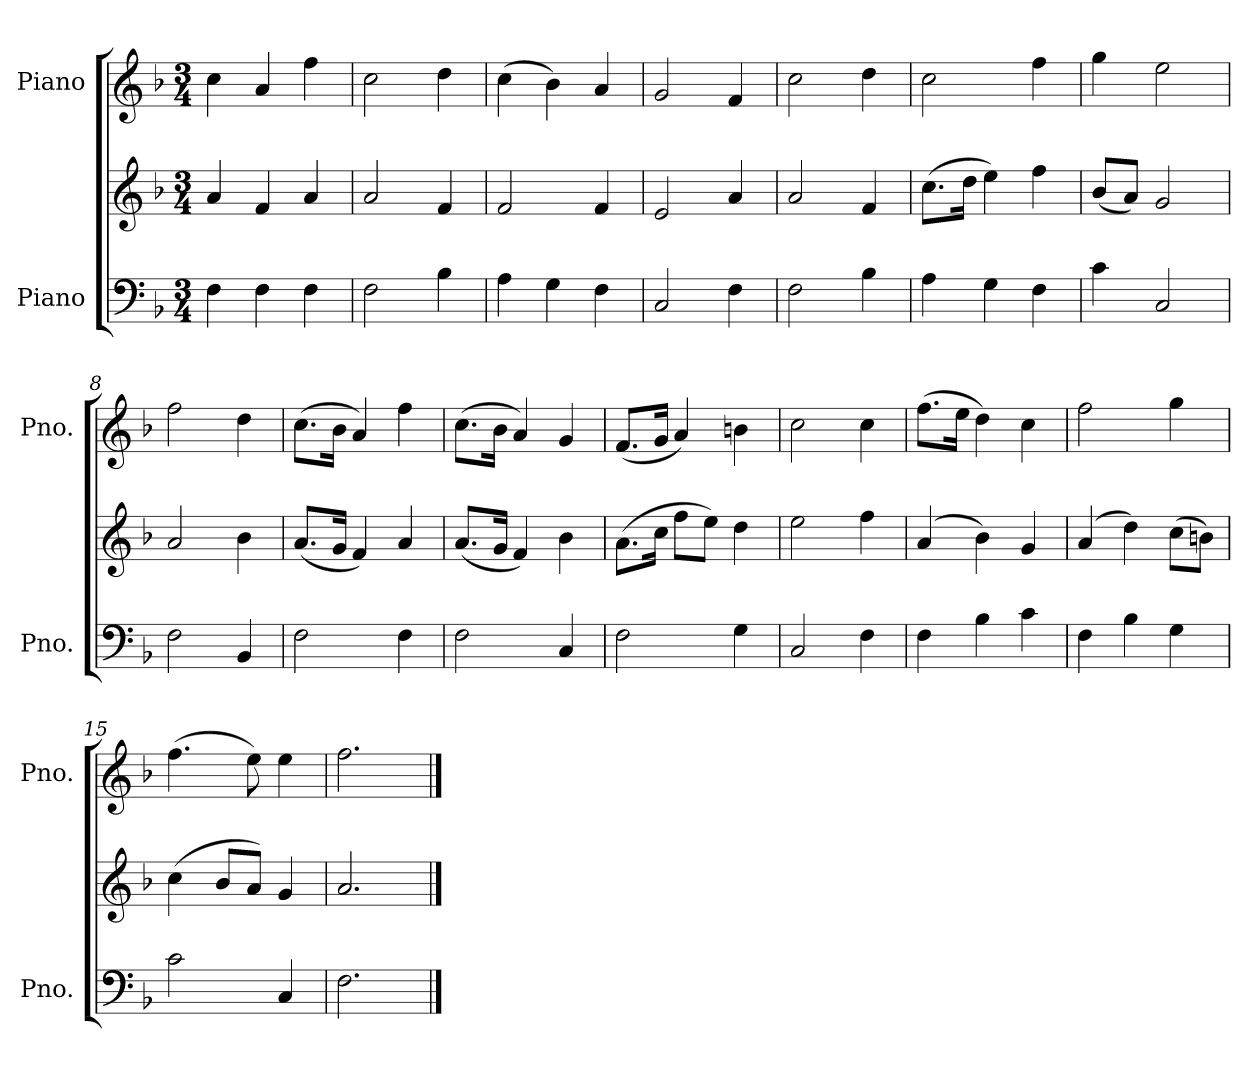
**kern	**kern	**kern
*part2	*part2	*part1
*staff3	*staff2	*staff1
*I"Piano	*	*I"Piano
*I'Pno.	*	*I'Pno.
*clefF4	*clefG2	*clefG2
*k[b-]	*k[b-]	*k[b-]
*M3/4	*M3/4	*M3/4
*MM120	*MM120	*MM120
=1	=1	=1
4F\	4a/	4cc\
4F\	4f/	4a/
4F\	4a/	4ff\
=2	=2	=2
2F\	2a/	2cc\
4B-\	4f/	4dd\
=3	=3	=3
4A\	2f/	(>4cc\
4G\	.	4b-\)
4F\	4f/	4a/
=4	=4	=4
2C/	2e/	2g/
4F\	4a/	4f/
=5	=5	=5
2F\	2a/	2cc\
4B-\	4f/	4dd\
=6	=6	=6
4A\	(>8.cc\L	2cc\
.	16dd\Jk	.
4G\	4ee\)	.
4F\	4ff\	4ff\
=7	=7	=7
4c\	(<8b-/L	4gg\
.	8a/J)	.
2C/	2g/	2ee\
=8	=8	=8
2F\	2a/	2ff\
4BB-/	4b-\	4dd\
=9	=9	=9
2F\	(<8.a/L	(>8.cc\L
.	16g/Jk	16b-\Jk
.	4f/)	4a/)
4F\	4a/	4ff\
=10	=10	=10
2F\	(<8.a/L	(>8.cc\L
.	16g/Jk	16b-\Jk
.	4f/)	4a/)
4C/	4b-\	4g/
=11	=11	=11
2F\	(>8.a\L	(<8.f/L
.	16cc\Jk	16g/Jk
.	8ff\L	4a/)
.	8ee\J)	.
4G\	4dd\	4bn\
!!LO:LB:g=z
=12	=12	=12
2C/	2ee\	2cc\
4F\	4ff\	4cc\
=13	=13	=13
4F\	(>4a/	(>8.ff\L
.	.	16ee\Jk
4B-\	4b-\)	4dd\)
4c\	4g/	4cc\
=14	=14	=14
4F\	(>4a/	2ff\
4B-\	4dd\)	.
4G\	(>8cc\L	4gg\
.	8bn\J)	.
=15	=15	=15
2c\	(>4cc\	(>4.ff\
.	8b-/L	.
.	8a/J)	8ee\)
4C/	4g/	4ee\
=16	=16	=16
2.F\	2.a/	2.ff\
==	==	==
*-	*-	*-
